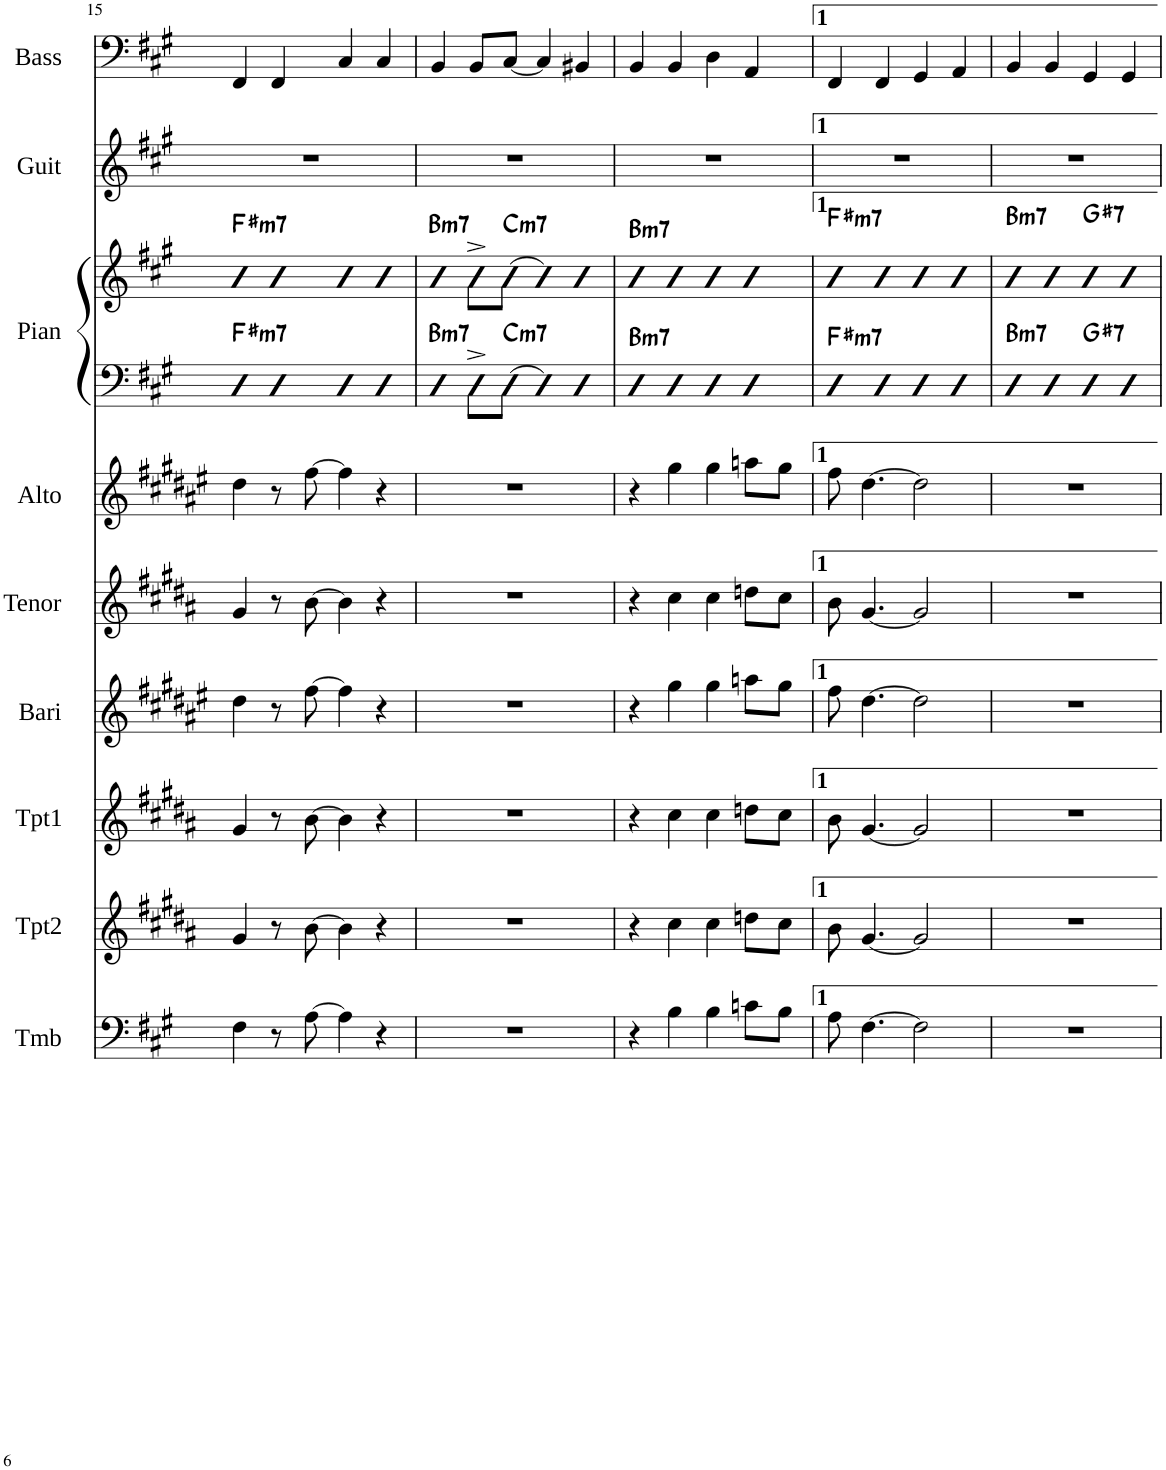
**kern	**kern	**kern	**kern	**kern	**kern	**kern	**kern	**harte	**kern	**kern
*part9	*part8	*part7	*part6	*part5	*part4	*part3	*part3	*part3	*part2	*part1
*staff10	*staff9	*staff8	*staff7	*staff6	*staff5	*staff4	*staff3	*	*staff2	*staff1
*I"Trombone	*I"Trumpet 2	*I"Trumpet 1	*I"Baritone Sax	*I"Tenor Sax	*I"Alto Sax	*I"Piano	*	*	*I"Guitar	*I"Bass
*I'Tmb	*I'Tpt2	*I'Tpt1	*I'Bari	*I'Tenor	*I'Alto	*I'Pian	*	*	*I'Guit	*I'Bass
!!LO:PB:g=z
*clefF4	*clefG2	*clefG2	*clefG2	*clefG2	*clefG2	*clefF4	*clefG2	*	*clefG2	*clefF4
*	*Trd8c14	*Trd8c14	*Trd-2c-3	*Trd1c2	*Trd5c9	*	*	*	*	*
*k[f#c#g#]	*k[f#c#g#d#a#]	*k[f#c#g#d#a#]	*k[f#c#g#d#a#e#]	*k[f#c#g#d#a#]	*k[f#c#g#d#a#e#]	*k[f#c#g#]	*k[f#c#g#]	*	*k[f#c#g#]	*k[f#c#g#]
*M4/4	*M4/4	*M4/4	*M4/4	*M4/4	*M4/4	*M4/4	*M4/4	*	*M4/4	*M4/4
=15	=15	=15	=15	=15	=15	=15	=15	=15	=15	=15
!	!	!	!	!	!	!	!	!LO:H:n=1:kt=m7	!	!
!	!	!	!	!	!	!	!	!LO:H:n=2:kt=m7	!	!
4F#\	4g#/	4g#/	4dd#\	4g#/	4dd#\	4b	4b	F#:min7 F#:min7	1r	4FF#/
8r	8r	8r	8r	8r	8r	4b	4b	.	.	4FF#/
[8A\	[8b\	[8b\	[8ff#\	[8b\	[8ff#\	.	.	.	.	.
4A\]	4b\]	4b\]	4ff#\]	4b\]	4ff#\]	4b	4b	.	.	4C#/
4r	4r	4r	4r	4r	4r	4b	4b	.	.	4C#/
=16	=16	=16	=16	=16	=16	=16	=16	=16	=16	=16
!	!	!	!	!	!	!	!	!LO:H:n=1:kt=m7	!	!
!	!	!	!	!	!	!	!	!LO:H:n=2:kt=m7	!	!
1r	1r	1r	1r	1r	1r	4b	4b	B:min7 B:min7	1r	4BB/
.	.	.	.	.	.	8D^\L	8b^\L	.	.	8BB/L
!	!	!	!	!	!	!	!	!LO:H:n=1:kt=m7	!	!
!	!	!	!	!	!	!	!	!LO:H:n=2:kt=m7	!	!
.	.	.	.	.	.	8D\J	(8bn\J	C:min7 C:min7	.	[8C#/J
.	.	.	.	.	.	4D	4b)	.	.	4C#/]
.	.	.	.	.	.	4b	4b	.	.	4BB#X/
=17	=17	=17	=17	=17	=17	=17	=17	=17	=17	=17
!	!	!	!	!	!	!	!	!LO:H:n=1:kt=m7	!	!
!	!	!	!	!	!	!	!	!LO:H:n=2:kt=m7	!	!
4r	4r	4r	4r	4r	4r	4b	4b	B:min7 B:min7	1r	4BB/
4B\	4cc#\	4cc#\	4gg#\	4cc#\	4gg#\	4b	4b	.	.	4BB/
4B\	4cc#\	4cc#\	4gg#\	4cc#\	4gg#\	4b	4b	.	.	4D\
8cn\L	8ddn\L	8ddn\L	8aan\L	8ddn\L	8aan\L	4b	4b	.	.	4AA/
8B\J	8cc#\J	8cc#\J	8gg#\J	8cc#\J	8gg#\J	.	.	.	.	.
=18	=18	=18	=18	=18	=18	=18	=18	=18	=18	=18
!	!	!	!	!	!	!	!	!LO:H:n=1:kt=m7	!	!
!	!	!	!	!	!	!	!	!LO:H:n=2:kt=m7	!	!
8A\	8b\	8b\	8ff#\	8b\	8ff#\	4b	4b	F#:min7 F#:min7	1r	4FF#/
[4.F#\	[4.g#/	[4.g#/	[4.dd#\	[4.g#/	[4.dd#\	.	.	.	.	.
.	.	.	.	.	.	4b	4b	.	.	4FF#/
2F#\]	2g#/]	2g#/]	2dd#\]	2g#/]	2dd#\]	4b	4b	.	.	4GG#/
.	.	.	.	.	.	4b	4b	.	.	4AA/
=19	=19	=19	=19	=19	=19	=19	=19	=19	=19	=19
!	!	!	!	!	!	!	!	!LO:H:n=1:kt=m7	!	!
!	!	!	!	!	!	!	!	!LO:H:n=2:kt=m7	!	!
1r	1r	1r	1r	1r	1r	4b	4b	B:min7 B:min7	1r	4BB/
.	.	.	.	.	.	4b	4b	.	.	4BB/
!	!	!	!	!	!	!	!	!LO:H:n=1:kt=7	!	!
!	!	!	!	!	!	!	!	!LO:H:n=2:kt=7	!	!
.	.	.	.	.	.	4b	4bn	G#:7 G#:7	.	4GG#/
.	.	.	.	.	.	4b	4b	.	.	4GG#/
=	=	=	=	=	=	=	=	=	=	=
*-	*-	*-	*-	*-	*-	*-	*-	*-	*-	*-
